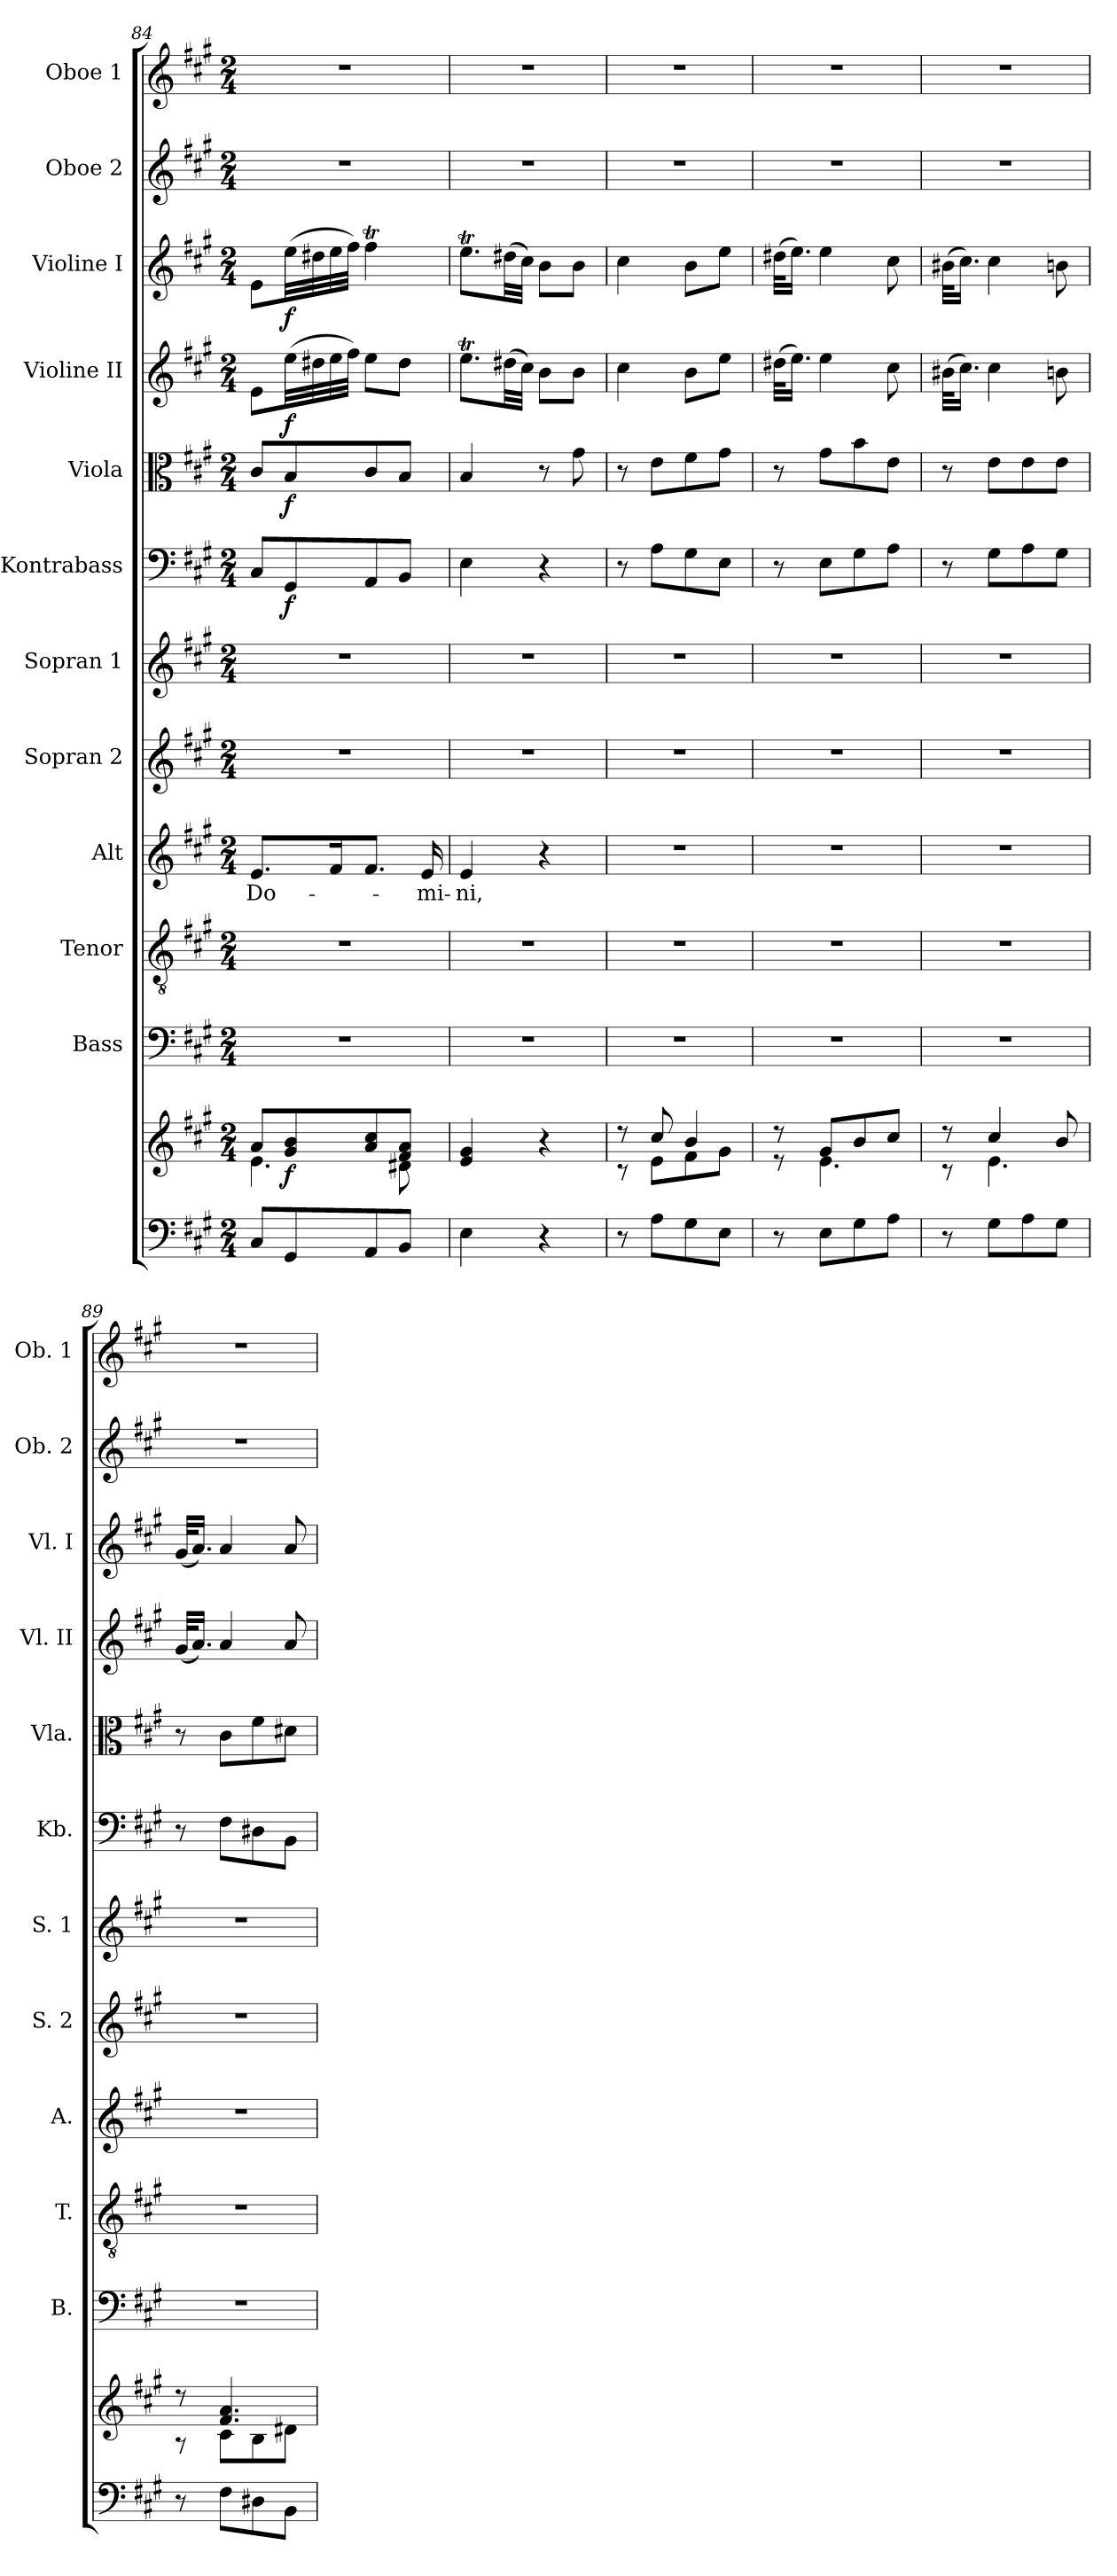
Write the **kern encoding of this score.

**kern	**kern	**dynam	**kern	**kern	**kern	**text	**kern	**kern	**kern	**dynam	**kern	**dynam	**kern	**dynam	**kern	**dynam	**kern	**kern
*part12	*part12	*part12	*part11	*part10	*part9	*part9	*part8	*part7	*part6	*part6	*part5	*part5	*part4	*part4	*part3	*part3	*part2	*part1
*staff13	*staff12	*staff12/13	*staff11	*staff10	*staff9	*staff9	*staff8	*staff7	*staff6	*staff6	*staff5	*staff5	*staff4	*staff4	*staff3	*staff3	*staff2	*staff1
*	*	*	*I"Bass	*I"Tenor	*I"Alt	*	*I"Sopran 2	*I"Sopran 1	*I"Kontrabass	*	*I"Viola	*	*I"Violine II	*	*I"Violine I	*	*I"Oboe 2	*I"Oboe 1
*	*	*	*I'B.	*I'T.	*I'A.	*	*I'S. 2	*I'S. 1	*I'Kb.	*	*I'Vla.	*	*I'Vl. II	*	*I'Vl. I	*	*I'Ob. 2	*I'Ob. 1
!!LO:PB:g=z
*clefF4	*clefG2	*	*clefF4	*clefGv2	*clefG2	*	*clefG2	*clefG2	*clefF4	*	*clefC3	*	*clefG2	*	*clefG2	*	*clefG2	*clefG2
*	*	*	*	*	*	*	*	*	*ITrd7c12	*	*	*	*	*	*	*	*	*
*k[f#c#g#]	*k[f#c#g#]	*	*k[f#c#g#]	*k[f#c#g#]	*k[f#c#g#]	*	*k[f#c#g#]	*k[f#c#g#]	*k[f#c#g#]	*	*k[f#c#g#]	*	*k[f#c#g#]	*	*k[f#c#g#]	*	*k[f#c#g#]	*k[f#c#g#]
*A:	*A:	*	*A:	*A:	*A:	*	*A:	*A:	*A:	*	*A:	*	*A:	*	*A:	*	*A:	*A:
*M2/4	*M2/4	*	*M2/4	*M2/4	*M2/4	*	*M2/4	*M2/4	*M2/4	*	*M2/4	*	*M2/4	*	*M2/4	*	*M2/4	*M2/4
=84	=84	=84	=84	=84	=84	=84	=84	=84	=84	=84	=84	=84	=84	=84	=84	=84	=84	=84
*	*^	*	*	*	*	*	*	*	*	*	*	*	*	*	*	*	*	*
!	!	!	!	!	!	!	!LO:LY:b	!	!	!	!	!	!	!	!	!	!	!	!
8C#/L	8a/L	4.e\	.	2r	2r	8.e/L	Do-	2r	2r	8CC#/L	.	8c#/L	.	8e\L	.	8e\L	.	2r	2r
!	!	!	!LO:DY:b	!	!	!	!	!	!	!	!LO:DY:b	!	!LO:DY:b	!	!LO:DY:b	!	!LO:DY:b	!	!
8GG#/	8g#/ 8b/	.	f	.	.	.	.	.	.	8GGG#/	f	8B/	f	(>32ee\LL	f	(>32ee\LL	f	.	.
.	.	.	.	.	.	.	.	.	.	.	.	.	.	32dd#X\	.	32dd#X\	.	.	.
.	.	.	.	.	.	16f#/k	.	.	.	.	.	.	.	32ee\	.	32ee\	.	.	.
.	.	.	.	.	.	.	.	.	.	.	.	.	.	32ff#\JJJ)	.	32ff#\JJJ)	.	.	.
8AA/	8a/ 8cc#/	.	.	.	.	8.f#/J	.	.	.	8AAA/	.	8c#/	.	8ee\L	.	4ff#T\	.	.	.
8BB/J	8f#/ 8a/J	8d#X\	.	.	.	.	.	.	.	8BBB/J	.	8B/J	.	8dd#\J	.	.	.	.	.
!	!	!	!	!	!	!	!LO:LY:b	!	!	!	!	!	!	!	!	!	!	!	!
.	.	.	.	.	.	16e/	-mi-	.	.	.	.	.	.	.	.	.	.	.	.
*	*v	*v	*	*	*	*	*	*	*	*	*	*	*	*	*	*	*	*	*
=85	=85	=85	=85	=85	=85	=85	=85	=85	=85	=85	=85	=85	=85	=85	=85	=85	=85	=85
!	!	!	!	!	!	!LO:LY:b	!	!	!	!	!	!	!	!	!	!	!	!
4E\	4e/ 4g#/	.	2r	2r	4e/	-ni,	2r	2r	4EE\	.	4B/	.	8.eeT\L	.	8.eeT\L	.	2r	2r
.	.	.	.	.	.	.	.	.	.	.	.	.	(>32dd#X\LL	.	(>32dd#X\LL	.	.	.
.	.	.	.	.	.	.	.	.	.	.	.	.	32cc#\JJJ)	.	32cc#\JJJ)	.	.	.
4r	4r	.	.	.	4r	.	.	.	4r	.	8r	.	8b\L	.	8b\L	.	.	.
.	.	.	.	.	.	.	.	.	.	.	8g#\	.	8b\J	.	8b\J	.	.	.
=86	=86	=86	=86	=86	=86	=86	=86	=86	=86	=86	=86	=86	=86	=86	=86	=86	=86	=86
*	*^	*	*	*	*	*	*	*	*	*	*	*	*	*	*	*	*	*
8r	8r	8r	.	2r	2r	2r	.	2r	2r	8r	.	8r	.	4cc#\	.	4cc#\	.	2r	2r
8A\L	8cc#/	8e\L	.	.	.	.	.	.	.	8AA\L	.	8e\L	.	.	.	.	.	.	.
8G#\	4b/	8f#\	.	.	.	.	.	.	.	8GG#\	.	8f#\	.	8b\L	.	8b\L	.	.	.
8E\J	.	8g#\J	.	.	.	.	.	.	.	8EE\J	.	8g#\J	.	8ee\J	.	8ee\J	.	.	.
=87	=87	=87	=87	=87	=87	=87	=87	=87	=87	=87	=87	=87	=87	=87	=87	=87	=87	=87	=87
8r	8r	8r	.	2r	2r	2r	.	2r	2r	8r	.	8r	.	(>32dd#X\KLL	.	(>32dd#X\KLL	.	2r	2r
.	.	.	.	.	.	.	.	.	.	.	.	.	.	16.ee\JJ)	.	16.ee\JJ)	.	.	.
8E\L	8g#/L	4.e\	.	.	.	.	.	.	.	8EE\L	.	8g#\L	.	4ee\	.	4ee\	.	.	.
8G#\	8b/	.	.	.	.	.	.	.	.	8GG#\	.	8b\	.	.	.	.	.	.	.
8A\J	8cc#/J	.	.	.	.	.	.	.	.	8AA\J	.	8e\J	.	8cc#\	.	8cc#\	.	.	.
=88	=88	=88	=88	=88	=88	=88	=88	=88	=88	=88	=88	=88	=88	=88	=88	=88	=88	=88	=88
8r	8r	8r	.	2r	2r	2r	.	2r	2r	8r	.	8r	.	(>32b#X\KLL	.	(>32b#X\KLL	.	2r	2r
.	.	.	.	.	.	.	.	.	.	.	.	.	.	16.cc#\JJ)	.	16.cc#\JJ)	.	.	.
8G#\L	4cc#/	4.e\	.	.	.	.	.	.	.	8GG#\L	.	8e\L	.	4cc#\	.	4cc#\	.	.	.
8A\	.	.	.	.	.	.	.	.	.	8AA\	.	8e\	.	.	.	.	.	.	.
8G#\J	8b/	.	.	.	.	.	.	.	.	8GG#\J	.	8e\J	.	8bn\	.	8bn\	.	.	.
=89	=89	=89	=89	=89	=89	=89	=89	=89	=89	=89	=89	=89	=89	=89	=89	=89	=89	=89	=89
8r	8r	8r	.	2r	2r	2r	.	2r	2r	8r	.	8r	.	(<32g#/KLL	.	(<32g#/KLL	.	2r	2r
.	.	.	.	.	.	.	.	.	.	.	.	.	.	16.a/JJ)	.	16.a/JJ)	.	.	.
8F#\L	4.f#/ 4.a/	8c#\L	.	.	.	.	.	.	.	8FF#\L	.	8c#\L	.	4a/	.	4a/	.	.	.
8D#X\	.	8B\	.	.	.	.	.	.	.	8DD#X\	.	8f#\	.	.	.	.	.	.	.
8BB\J	.	8d#X\J	.	.	.	.	.	.	.	8BBB\J	.	8d#X\J	.	8a/	.	8a/	.	.	.
*	*v	*v	*	*	*	*	*	*	*	*	*	*	*	*	*	*	*	*	*
=	=	=	=	=	=	=	=	=	=	=	=	=	=	=	=	=	=	=
*-	*-	*-	*-	*-	*-	*-	*-	*-	*-	*-	*-	*-	*-	*-	*-	*-	*-	*-
